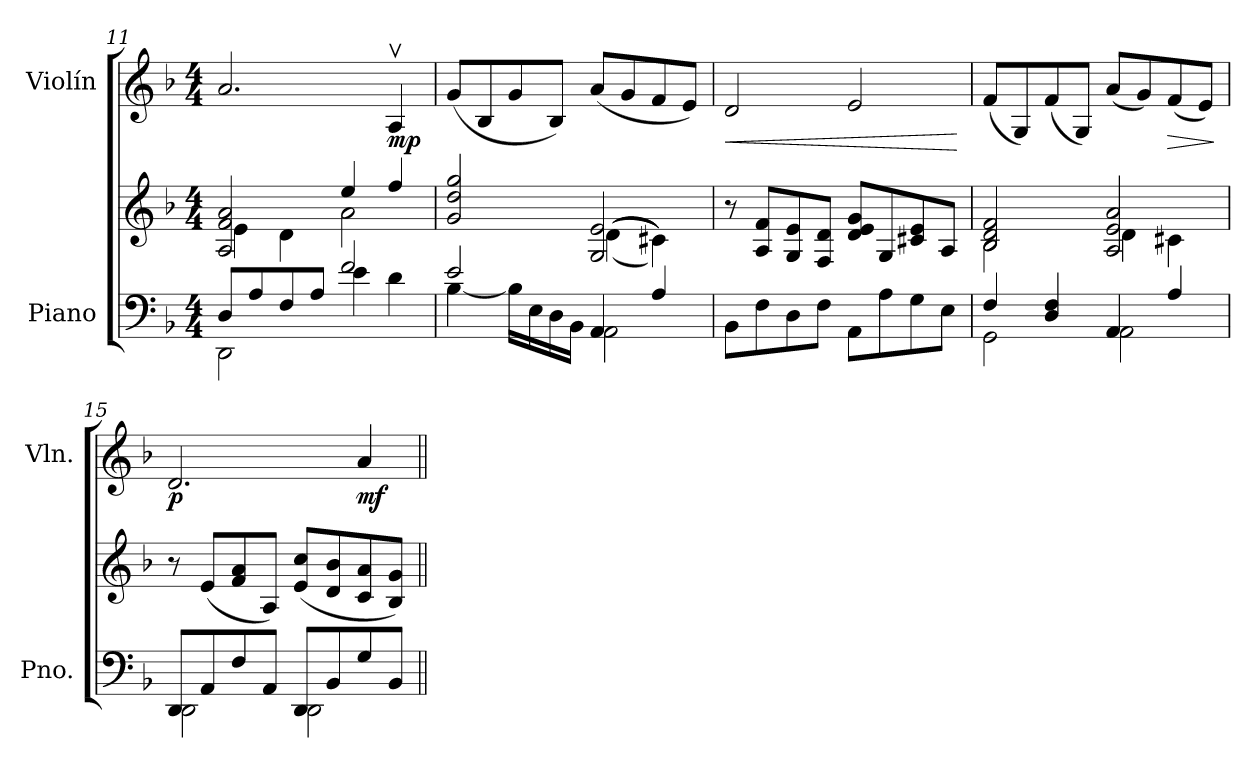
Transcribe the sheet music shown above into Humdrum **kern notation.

**kern	**kern	**kern	**dynam
*part2	*part2	*part1	*part1
*staff3	*staff2	*staff1	*staff1
*I"Piano	*	*I"Violín	*
*I'Pno.	*	*I'Vln.	*
*clefF4	*clefG2	*clefG2	*
*k[b-]	*k[b-]	*k[b-]	*
*M4/4	*M4/4	*M4/4	*
=11	=11	=11	=11
*^	*^	*	*
8D/L	2DD\	2A/ 2f/ 2a/	4e\	2.a/	.
8A/	.	.	.	.	.
8F/	.	.	4d\	.	.
8A/J	.	.	.	.	.
2f/	4e\	4ee/	2a\	.	.
!	!	!	!	!	!LO:DY:b
.	4d\	4ff/	.	4Av/	mp
!!LO:LB:g=z
=12	=12	=12	=12	=12	=12
2e/	[4B-\	2g/ 2dd/ 2gg/	2ryy	(8g/L	.
.	.	.	.	8B-/	.
.	16B-\LL]	.	.	8g/	.
.	16E\	.	.	.	.
.	16D\	.	.	8B-/J)	.
.	16BB-\JJ	.	.	.	.
4AA/	2AA\	2G/ 2e/	((((4d\	(8a/L	.
.	.	.	.	8g/	.
4A/	.	.	4c#X\))))	8f/	.
.	.	.	.	8e/J)	.
*v	*v	*	*	*	*
*	*v	*v	*	*
=13	=13	=13	=13
!	!	!	!LO:HP:b
8BB-\L	8r	2d/	<
8F\	8A/ 8f/L	.	.
8D\	8G/ 8e/	.	.
8F\J	8F/ 8d/J	.	.
8AA\L	8d/ 8e/ 8g/L	2e/	.
8A\	8G/	.	.
8G\	8c#X/ 8e/	.	.
8E\J	8A/J	.	.
.	.	.	[
=14	=14	=14	=14
*^	*^	*	*
4F/	2GG\	2B-/ 2d/ 2f/	2B-\	(8f/L	.
.	.	.	.	8G/)	.
4D/ 4F/	.	.	.	(8f/	.
.	.	.	.	8G/J)	.
4AA/	2AA\	2A/ 2e/ 2a/	4d\	(8a/L	.
.	.	.	.	8g/)	.
!	!	!	!	!	!LO:HP:b
4A/	.	.	4c#X\	(8f/	>
.	.	.	.	8e/J)	.
*v	*v	*	*	*	*
*	*v	*v	*	*
.	.	.	]
=15	=15	=15	=15
*^	*	*	*
!	!	!	!	!LO:DY:b
8DD/L	2DD\	8r	2.d/	p
8AA/	.	(8e/L	.	.
8F/	.	8f/ 8a/	.	.
8AA/J	.	8A/J)	.	.
8DD/L	2DD\	(8e/ 8cc/L	.	.
8BB-/	.	8d/ 8b-/	.	.
!	!	!	!	!LO:DY:b
8G/	.	8c/ 8a/	4a/	mf
8BB-/J	.	8B-/ 8g/J)	.	.
*v	*v	*	*	*
=||	=||	=||	=||
*-	*-	*-	*-
